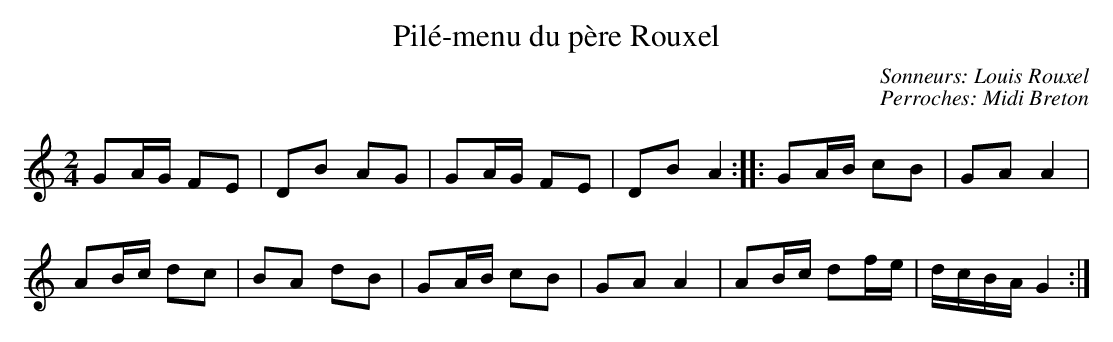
X:1
T:Pil\'e-menu du père Rouxel
C:Sonneurs: Louis Rouxel
C:Perroches: Midi Breton
M:2/4
L:1/16
K:C
G2AG F2E2|D2B2 A2G2|G2AG F2E2|D2B2 A4:|\
|:G2AB c2B2|G2A2 A4|
A2Bc d2c2|B2A2 d2B2|\
G2AB c2B2|G2A2 A4|A2Bc d2fe|dcBA G4:|
